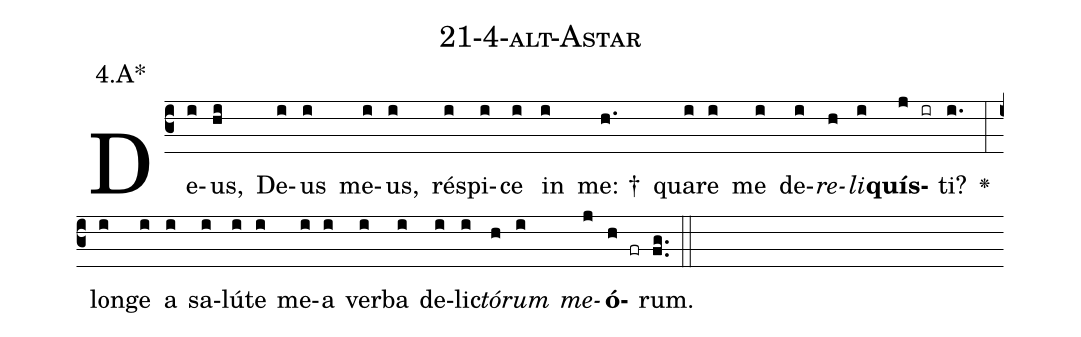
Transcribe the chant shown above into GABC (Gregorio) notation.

name: 21-4-alt-Astar;
annotation: 4.A*;
%%
(c3)De(i)us,(hi) De(i)us(i) me(i)us,(i) ré(i)spi(i)ce(i) in(i) me: †(h.) qua(i)re(i) me(i) de(i)<i>re</i>(h)<i>li</i>(i)<b>quís</b>(j ir)ti?(i.) <v>\greheightstar</v>(:) lon(i)ge(i) a(i) sa(i)lú(i)te(i) me(i)a(i) ver(i)ba(i) de(i)lic(i)<i>tó</i>(h)<i>rum</i>(i) <i>me</i>(j)<b>ó</b>(h fr)rum.(fg..) (::)


%E(i) u(h) o(i) u(j) a(h) e.(fg..) (::)
